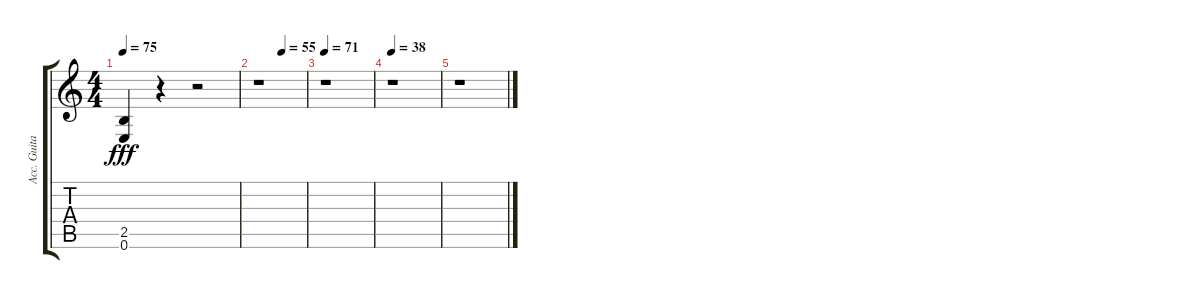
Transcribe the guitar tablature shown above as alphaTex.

\track ("Acc. Guitar (left)" "Acc. Guita") {instrument acousticguitarsteel}
\staff {score tabs}
\tuning (E4 B3 G3 D3 A2 E2) {hide}
\ts (4 4)
\tempo 75
\clef g2
\ks c
(2.5 0.6).4{dy fff} r.4 r.2 |
\tempo (55 0.5)
r.1 |
\tempo 71
r.1 |
\tempo 38
r.1 |
r.1
